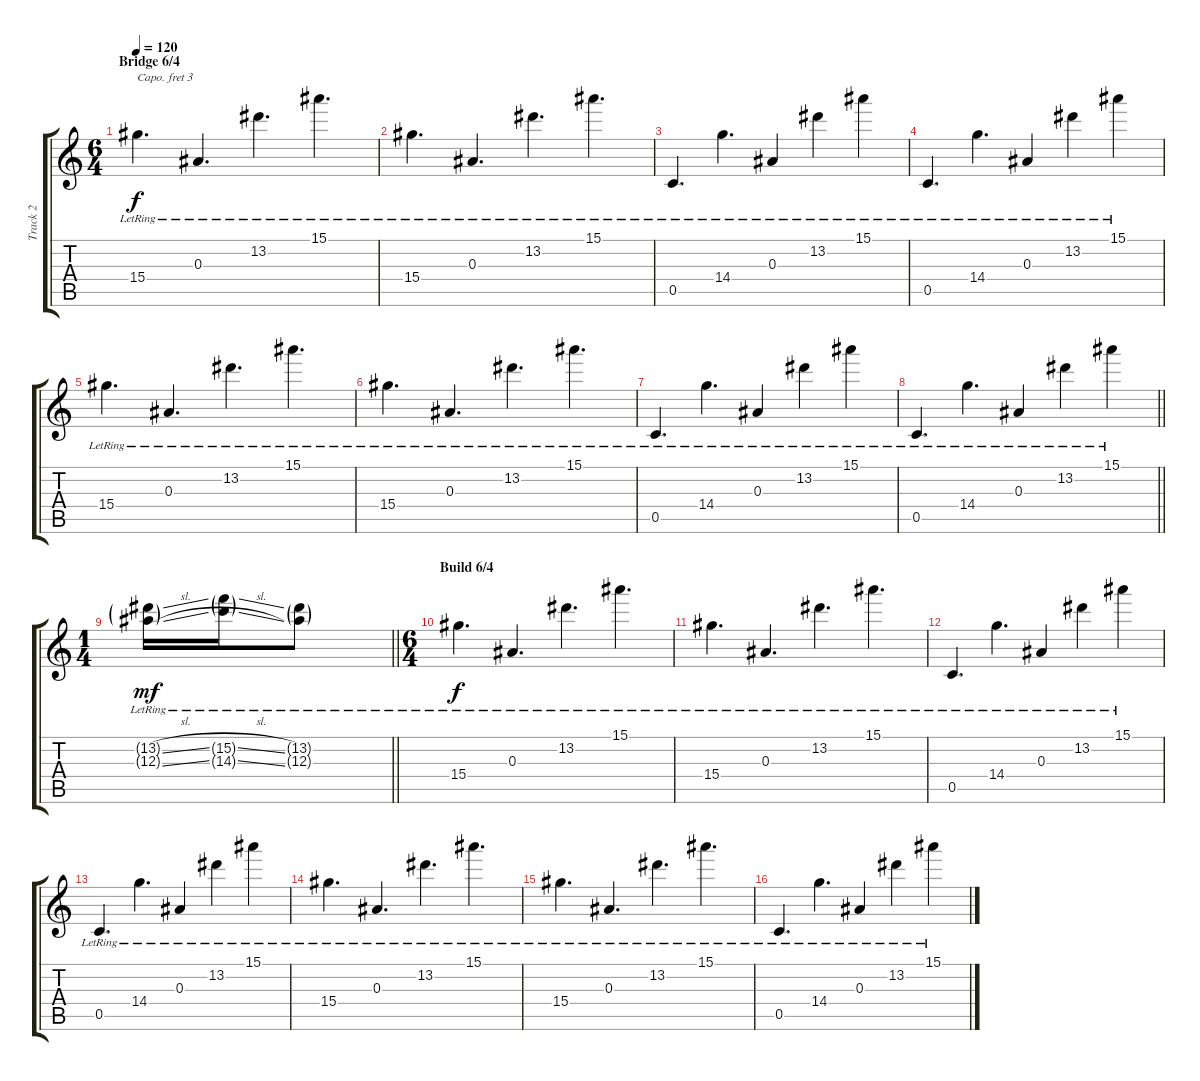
\track ("Track 2" "Track 2") {instrument electricguitarjazz}
\staff {score tabs}
\capo 3
\tuning (E4 B3 G3 D3 A2 E2) {hide}
\ts (6 4)
\section ("" "Bridge 6/4")
\tempo 120
\clef g2
\ks c
15.4{lr}.4{d dy f} 0.3{lr}.4{d} 13.2{lr}.4{d} 15.1{lr}.4{d} |
15.4{lr}.4{d} 0.3{lr}.4{d} 13.2{lr}.4{d} 15.1{lr}.4{d} |
0.5{lr}.4{d} 14.4{lr}.4{d} 0.3{lr}.4 13.2{lr}.4 15.1{lr}.4 |
0.5{lr}.4{d} 14.4{lr}.4{d} 0.3{lr}.4 13.2{lr}.4 15.1{lr}.4 |
15.4{lr}.4{d} 0.3{lr}.4{d} 13.2{lr}.4{d} 15.1{lr}.4{d} |
15.4{lr}.4{d} 0.3{lr}.4{d} 13.2{lr}.4{d} 15.1{lr}.4{d} |
0.5{lr}.4{d} 14.4{lr}.4{d} 0.3{lr}.4 13.2{lr}.4 15.1{lr}.4 |
\barLineRight lightlight
0.5{lr}.4{d} 14.4{lr}.4{d} 0.3{lr}.4 13.2{lr}.4 15.1{lr}.4 |
\ts (1 4)
\barLineRight lightlight
(13.2{sl g lr} 12.3{sl g lr}).16{dy mf} (15.2{sl g lr} 14.3{sl g lr}).16 (13.2{g lr} 12.3{g lr}).8 |
\ts (6 4)
\section ("" "Build 6/4")
15.4{lr}.4{d dy f} 0.3{lr}.4{d} 13.2{lr}.4{d} 15.1{lr}.4{d} |
15.4{lr}.4{d} 0.3{lr}.4{d} 13.2{lr}.4{d} 15.1{lr}.4{d} |
0.5{lr}.4{d} 14.4{lr}.4{d} 0.3{lr}.4 13.2{lr}.4 15.1{lr}.4 |
0.5{lr}.4{d} 14.4{lr}.4{d} 0.3{lr}.4 13.2{lr}.4 15.1{lr}.4 |
15.4{lr}.4{d} 0.3{lr}.4{d} 13.2{lr}.4{d} 15.1{lr}.4{d} |
15.4{lr}.4{d} 0.3{lr}.4{d} 13.2{lr}.4{d} 15.1{lr}.4{d} |
0.5{lr}.4{d} 14.4{lr}.4{d} 0.3{lr}.4 13.2{lr}.4 15.1{lr}.4
